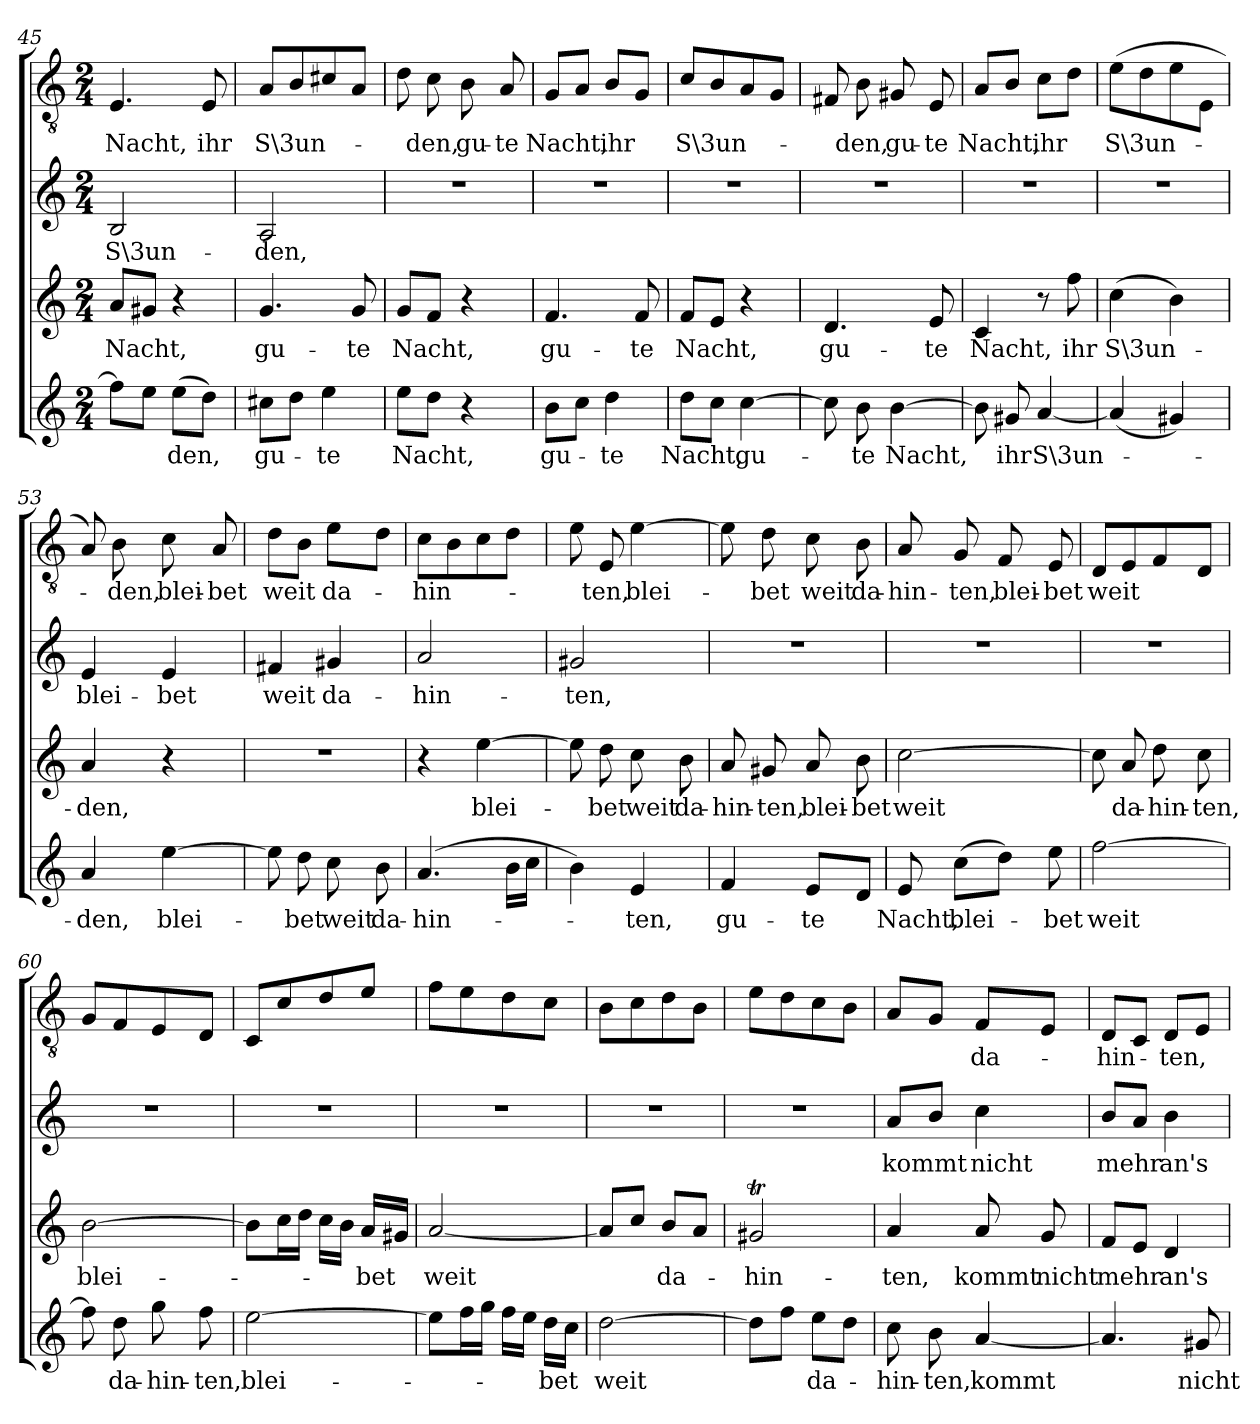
**kern	**text	**kern	**text	**kern	**text	**kern	**text
*part4	*part4	*part3	*part3	*part2	*part2	*part1	*part1
*staff4	*staff4	*staff3	*staff3	*staff2	*staff2	*staff1	*staff1
*clefG2	*	*clefG2	*	*clefG2	*	*clefGv2	*
*k[]	*	*k[]	*	*k[]	*	*k[]	*
*a:	*	*a:	*	*a:	*	*a:	*
*M2/4	*	*M2/4	*	*M2/4	*	*M2/4	*
=45	=45	=45	=45	=45	=45	=45	=45
8ff\L]	.	8a/L	Nacht,	2B/	S\3un-	4.E/	Nacht,
8ee\J	.	8g#X/J	.	.	.	.	.
(8ee\L	-den,	4r	.	.	.	.	.
8dd\J)	.	.	.	.	.	8E/	ihr
=46	=46	=46	=46	=46	=46	=46	=46
8cc#X\L	gu-	4.g/	gu-	2A/	-den,	8A/L	S\3un-
8dd\J	.	.	.	.	.	8B/	.
4ee\	-te	.	.	.	.	8c#X/	.
.	.	8g/	-te	.	.	8A/J	.
=47	=47	=47	=47	=47	=47	=47	=47
8ee\L	Nacht,	8g/L	Nacht,	2r	.	8d\	.
8dd\J	.	8f/J	.	.	.	8c\	-den,
4r	.	4r	.	.	.	8B\	gu-
.	.	.	.	.	.	8A/	-te
=48	=48	=48	=48	=48	=48	=48	=48
8b\L	gu-	4.f/	gu-	2r	.	8G/L	Nacht,
8cc\J	.	.	.	.	.	8A/J	.
4dd\	-te	.	.	.	.	8B/L	ihr
.	.	8f/	-te	.	.	8G/J	.
=49	=49	=49	=49	=49	=49	=49	=49
8dd\L	Nacht,	8f/L	Nacht,	2r	.	8c/L	S\3un-
8cc\J	.	8e/J	.	.	.	8B/	.
[4cc\	gu-	4r	.	.	.	8A/	.
.	.	.	.	.	.	8G/J	.
=50	=50	=50	=50	=50	=50	=50	=50
8cc\]	.	4.d/	gu-	2r	.	8F#X/	.
8b\	-te	.	.	.	.	8B\	-den,
[4b\	Nacht,	.	.	.	.	8G#X/	gu-
.	.	8e/	-te	.	.	8E/	-te
=51	=51	=51	=51	=51	=51	=51	=51
8b\]	.	4c/	Nacht,	2r	.	8A/L	Nacht,
8g#X/	ihr	.	.	.	.	8B/J	.
[4a/	S\3un-	8r	.	.	.	8c\L	ihr
.	.	8ff\	ihr	.	.	8d\J	.
=52	=52	=52	=52	=52	=52	=52	=52
(4a/]	.	(4cc\	S\3un-	2r	.	(8e\L	S\3un-
.	.	.	.	.	.	8d\	.
4g#X/)	.	4b\)	.	.	.	8e\	.
.	.	.	.	.	.	8E\J	.
=53	=53	=53	=53	=53	=53	=53	=53
4a/	-den,	4a/	-den,	4e/	blei-	8A/)	.
.	.	.	.	.	.	8B\	-den,
[4ee\	blei-	4r	.	4e/	-bet	8c\	blei-
.	.	.	.	.	.	8A/	-bet
=54	=54	=54	=54	=54	=54	=54	=54
8ee\]	.	2r	.	4f#X/	weit	8d\L	weit
8dd\	-bet	.	.	.	.	8B\J	.
8cc\	weit	.	.	4g#X/	da-	8e\L	da-
8b\	da-	.	.	.	.	8d\J	.
=55	=55	=55	=55	=55	=55	=55	=55
(4.a/	-hin-	4r	.	2a/	-hin-	8c\L	-hin-
.	.	.	.	.	.	8B\	.
.	.	[4ee\	blei-	.	.	8c\	.
16b\LL	.	.	.	.	.	8d\J	.
16cc\JJ	.	.	.	.	.	.	.
=56	=56	=56	=56	=56	=56	=56	=56
4b\)	.	8ee\]	.	2g#X/	-ten,	8e\	.
.	.	8dd\	-bet	.	.	8E/	-ten,
4e/	-ten,	8cc\	weit	.	.	[4e\	blei-
.	.	8b\	da-	.	.	.	.
=57	=57	=57	=57	=57	=57	=57	=57
4f/	gu-	8a/	-hin-	2r	.	8e\]	.
.	.	8g#X/	-ten,	.	.	8d\	-bet
8e/L	-te	8a/	blei-	.	.	8c\	weit
8d/J	.	8b\	-bet	.	.	8B\	da-
=58	=58	=58	=58	=58	=58	=58	=58
8e/	Nacht,	[2cc\	weit	2r	.	8A/	-hin-
(8cc\L	blei-	.	.	.	.	8G/	-ten,
8dd\J)	.	.	.	.	.	8F/	blei-
8ee\	-bet	.	.	.	.	8E/	-bet
=59	=59	=59	=59	=59	=59	=59	=59
[2ff\	weit	8cc\]	.	2r	.	8D/L	weit
.	.	8a/	da-	.	.	8E/	.
.	.	8dd\	-hin-	.	.	8F/	.
.	.	8cc\	-ten,	.	.	8D/J	.
=60	=60	=60	=60	=60	=60	=60	=60
8ff\]	.	[2b\	blei-	2r	.	8G/L	.
8dd\	da-	.	.	.	.	8F/	.
8gg\	-hin-	.	.	.	.	8E/	.
8ff\	-ten,	.	.	.	.	8D/J	.
=61	=61	=61	=61	=61	=61	=61	=61
[2ee\	blei-	8b\L]	.	2r	.	8C/L	.
.	.	16cc\L	.	.	.	8c/	.
.	.	16dd\JJ	.	.	.	.	.
.	.	16cc\LL	.	.	.	8d/	.
.	.	16b\JJ	.	.	.	.	.
.	.	16a/LL	-bet	.	.	8e/J	.
.	.	16g#X/JJ	.	.	.	.	.
=62	=62	=62	=62	=62	=62	=62	=62
8ee\L]	.	[2a/	weit	2r	.	8f\L	.
16ff\L	.	.	.	.	.	8e\	.
16gg\JJ	.	.	.	.	.	.	.
16ff\LL	.	.	.	.	.	8d\	.
16ee\JJ	.	.	.	.	.	.	.
16dd\LL	-bet	.	.	.	.	8c\J	.
16cc\JJ	.	.	.	.	.	.	.
=63	=63	=63	=63	=63	=63	=63	=63
[2dd\	weit	8a/L]	.	2r	.	8B\L	.
.	.	8cc/J	.	.	.	8c\	.
.	.	8b/L	da-	.	.	8d\	.
.	.	8a/J	.	.	.	8B\J	.
=64	=64	=64	=64	=64	=64	=64	=64
8dd\L]	.	2g#Xt/	-hin-	2r	.	8e\L	.
8ff\J	.	.	.	.	.	8d\	.
8ee\L	da-	.	.	.	.	8c\	.
8dd\J	.	.	.	.	.	8B\J	.
=65	=65	=65	=65	=65	=65	=65	=65
8cc\	-hin-	4a/	-ten,	8a/L	kommt	8A/L	.
8b\	-ten,	.	.	8b/J	.	8G/J	.
[4a/	kommt	8a/	kommt	4cc\	nicht	8F/L	da-
.	.	8g/	nicht	.	.	8E/J	.
=66	=66	=66	=66	=66	=66	=66	=66
4.a/]	.	8f/L	mehr	8b/L	mehr	8D/L	-hin-
.	.	8e/J	.	8a/J	.	8C/J	.
.	.	4d/	an's	4b\	an's	8D/L	-ten,
8g#X/	nicht	.	.	.	.	8E/J	.
=	=	=	=	=	=	=	=
*-	*-	*-	*-	*-	*-	*-	*-
